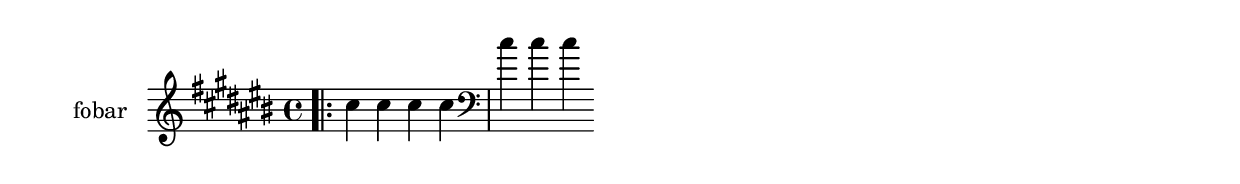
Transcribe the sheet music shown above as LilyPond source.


\version "1.9.2"
\header {
texidoc = "Prefatory spacing.

TODO: Show all common combinations to check for spacing anomalies.
"
}

\score { \notes \relative c'' {
	\property Staff.instrument = "fobar"
	\bar "||:"
	\key cis \major
	cis4 cis4 cis4 cis4 \clef bass  cis4 cis4 cis4 
}
\paper  { raggedright = ##t}
}

